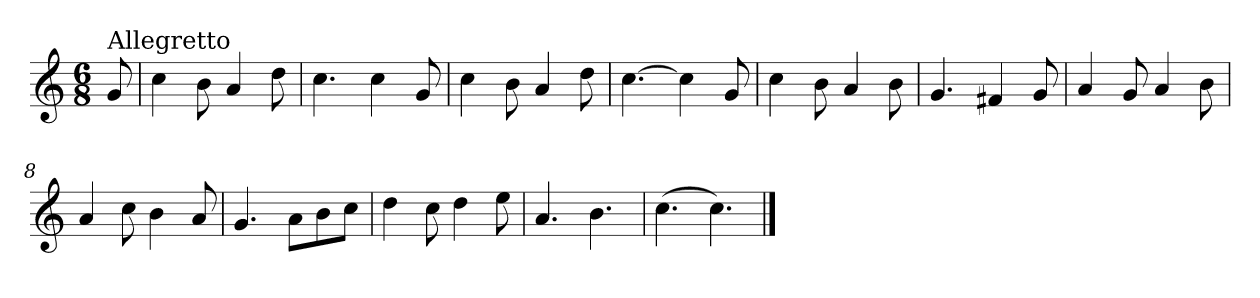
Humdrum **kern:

**kern
*part1
*staff1
*clefG2
*k[]
*C:
*M6/8
=
!LO:TX:a:t=Allegretto
8g/
=1
4cc\
8b\
4a/
8dd\
=2
4.cc\
4cc\
8g/
=3
4cc\
8b\
4a/
8dd\
=4
[4.cc\
4cc\]
8g/
=5
4cc\
8b\
4a/
8b\
=6
4.g/
4f#X/
8g/
!!LO:LB:g=z
=7
4a/
8g/
4a/
8b\
=8
4a/
8cc\
4b\
8a/
=9
4.g/
8a\L
8b\
8cc\J
=10
4dd\
8cc\
4dd\
8ee\
=11
4.a/
4.b\
=12
(>4.cc\
4.cc\)
==
*-
